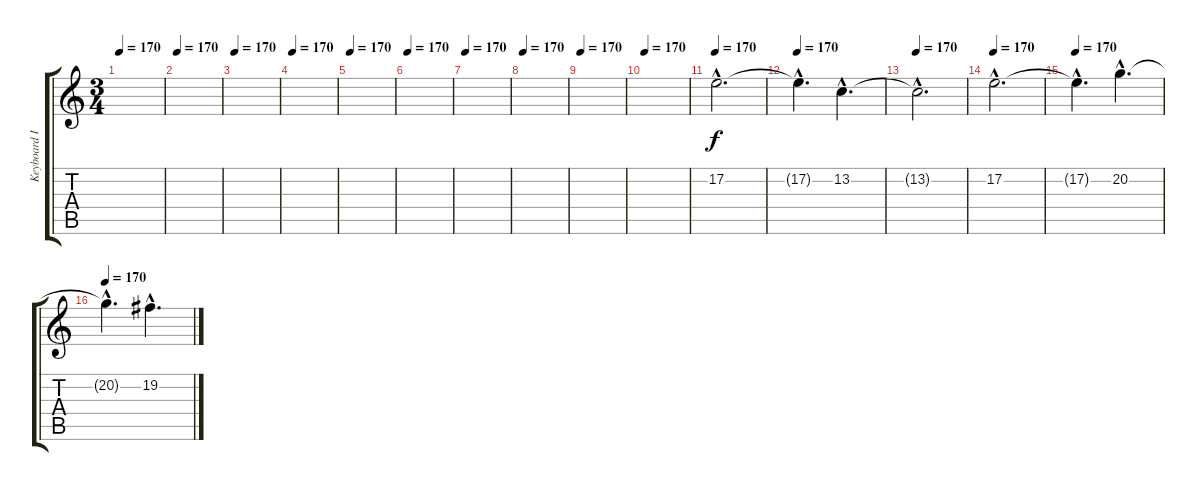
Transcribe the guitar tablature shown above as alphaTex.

\track ("Keyboard III" "Keyboard I") {instrument flute}
\staff {score tabs}
\tuning (E4 B3 G3 D3 A2 E2) {hide}
\ts (3 4)
\tempo 170
\clef g2
\ks c
|
\tempo 170
|
\tempo 170
|
\tempo 170
|
\tempo 170
|
\tempo 170
|
\tempo 170
|
\tempo 170
|
\tempo 170
|
\tempo 170
|
\tempo 170
17.2{hac}.2{d} |
\tempo 170
17.2{hac t}.4{d} 13.2{hac}.4{d} |
\tempo 170
13.2{hac t}.2{d} |
\tempo 170
17.2{hac}.2{d} |
\tempo 170
17.2{hac t}.4{d} 20.2{hac}.4{d} |
\tempo 170
20.2{hac t}.4{d} 19.2{hac}.4{d}
